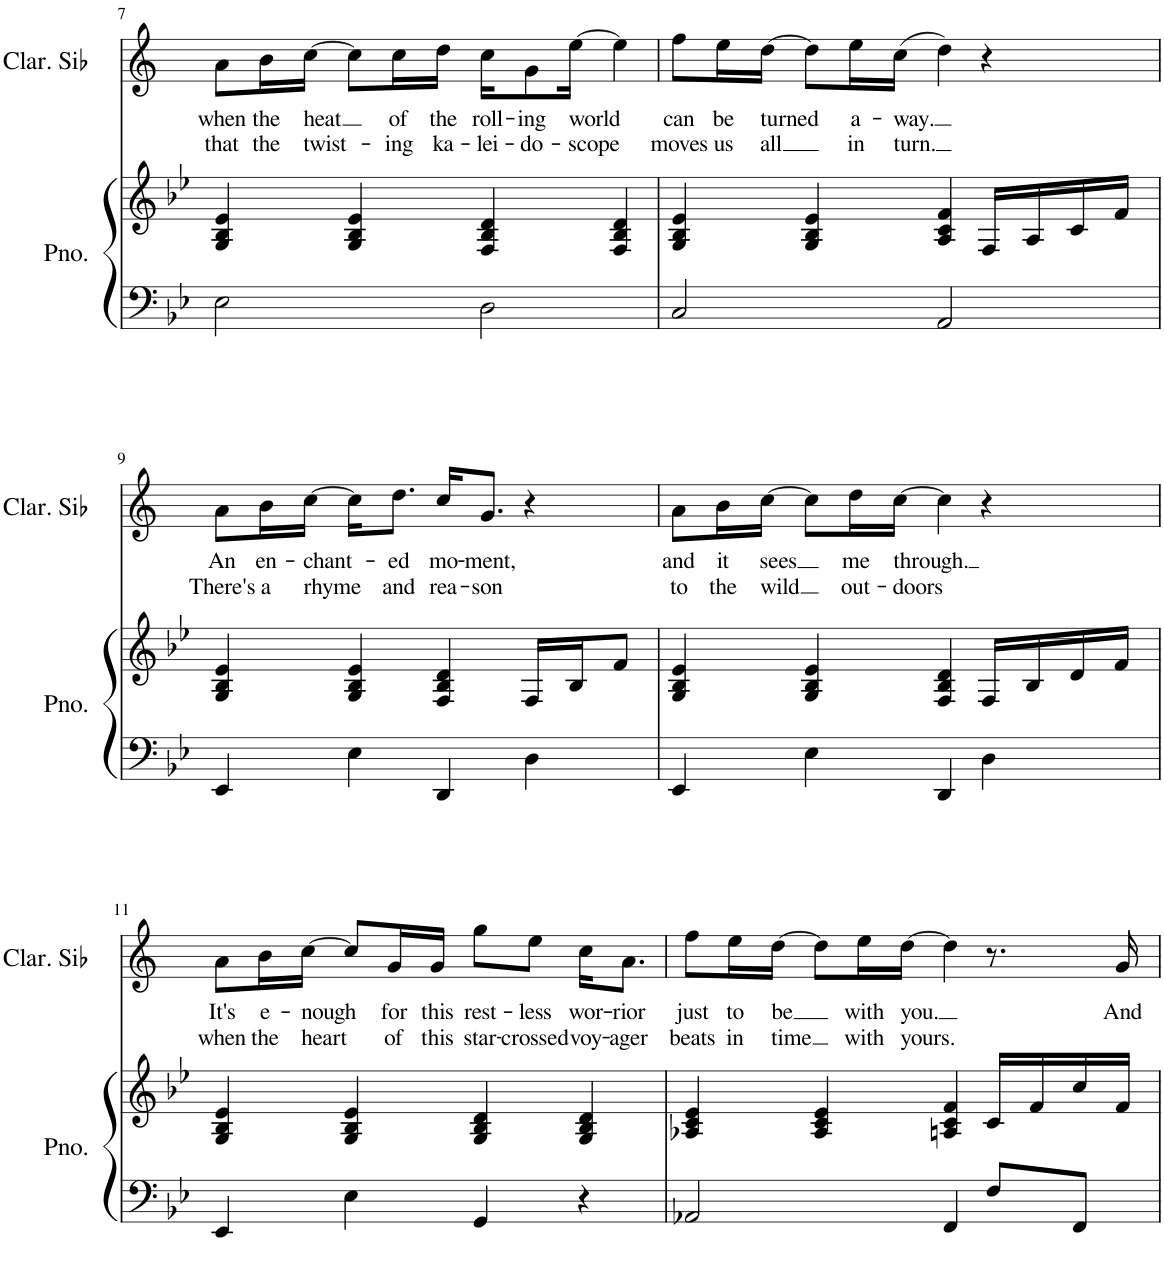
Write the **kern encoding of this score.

**kern	**kern	**kern	**text	**text
*part2	*part2	*part1	*part1	*part1
*staff3	*staff2	*staff1	*staff1	*staff1
*I"Piano	*	*I"Clarinette en Sib	*	*
*I'Pno.	*	*I'Clar. Sib	*	*
!!LO:PB:g=z
*clefF4	*clefG2	*clefG2	*	*
*	*	*Trd1c2	*	*
*k[b-e-]	*k[b-e-]	*k[]	*	*
*M4/4	*M4/4	*M4/4	*	*
=7	=7	=7	=7	=7
!	!	!	!LO:LY:b	!LO:LY:b
2E-\	4G/ 4B-/ 4e-/	8a\L	when	that
!	!	!	!LO:LY:b	!LO:LY:b
.	.	16b\L	the	the
!	!	!	!LO:LY:b	!LO:LY:b
.	.	[16cc\JJ	heat	twist-
.	4G/ 4B-/ 4e-/	8cc\L]	.	.
!	!	!	!LO:LY:b	!LO:LY:b
.	.	16cc\L	of	-ing
!	!	!	!LO:LY:b	!LO:LY:b
.	.	16dd\JJ	the	ka-
!	!	!	!LO:LY:b	!LO:LY:b
2D\	4F/ 4B-/ 4d/	16cc\KL	roll-	-lei-
!	!	!	!LO:LY:b	!LO:LY:b
.	.	8g\	-ing	-do-
!	!	!	!LO:LY:b	!LO:LY:b
.	.	[16ee\Jk	world	scope
.	4F/ 4B-/ 4d/	4ee\]	.	.
=8	=8	=8	=8	=8
!	!	!	!LO:LY:b	!LO:LY:b
2C/	4G/ 4B-/ 4e-/	8ff\L	can	moves
!	!	!	!LO:LY:b	!LO:LY:b
.	.	16ee\L	be	us
!	!	!	!LO:LY:b	!LO:LY:b
.	.	[16dd\JJ	turned	all
.	4G/ 4B-/ 4e-/	8dd\L]	.	.
!	!	!	!LO:LY:b	!LO:LY:b
.	.	16ee\L	a-	in
!	!	!	!LO:LY:b	!LO:LY:b
.	.	(16cc\JJ	-way.	turn.
2AA/	4A/ 4c/ 4f/	4dd\)	.	.
.	16F/LL	4r	.	.
.	16A/	.	.	.
.	16c/	.	.	.
.	16f/JJ	.	.	.
!!LO:LB:g=z
=9	=9	=9	=9	=9
!	!	!	!LO:LY:b	!LO:LY:b
4EE-/	4G/ 4B-/ 4e-/	8a\L	An	There's
!	!	!	!LO:LY:b	!LO:LY:b
.	.	16b\L	en-	a
!	!	!	!LO:LY:b	!LO:LY:b
.	.	[16cc\JJ	-chant-	rhyme
4E-\	4G/ 4B-/ 4e-/	16cc\KL]	.	.
!	!	!	!LO:LY:b	!LO:LY:b
.	.	8.dd\J	-ed	and
!	!	!	!LO:LY:b	!LO:LY:b
4DD/	4F/ 4B-/ 4d/	16cc/KL	mo-	rea-
!	!	!	!LO:LY:b	!LO:LY:b
.	.	8.g/J	-ment,	-son
4D\	16F/LL	4r	.	.
.	16B-/J	.	.	.
.	8f/J	.	.	.
=10	=10	=10	=10	=10
!	!	!	!LO:LY:b	!LO:LY:b
4EE-/	4G/ 4B-/ 4e-/	8a\L	and	to
!	!	!	!LO:LY:b	!LO:LY:b
.	.	16b\L	it	the
!	!	!	!LO:LY:b	!LO:LY:b
.	.	[16cc\JJ	sees	wild
4E-\	4G/ 4B-/ 4e-/	8cc\L]	.	.
!	!	!	!LO:LY:b	!LO:LY:b
.	.	16dd\L	me	out-
!	!	!	!LO:LY:b	!LO:LY:b
.	.	[16cc\JJ	through.	-doors
4DD/	4F/ 4B-/ 4d/	4cc\]	.	.
4D\	16F/LL	4r	.	.
.	16B-/	.	.	.
.	16d/	.	.	.
.	16f/JJ	.	.	.
!!LO:LB:g=z
=11	=11	=11	=11	=11
!	!	!	!LO:LY:b	!LO:LY:b
4EE-/	4G/ 4B-/ 4e-/	8a\L	It's	when
!	!	!	!LO:LY:b	!LO:LY:b
.	.	16b\L	e-	the
!	!	!	!LO:LY:b	!LO:LY:b
.	.	[16cc\JJ	-nough	heart
4E-\	4G/ 4B-/ 4e-/	8cc/L]	.	.
!	!	!	!LO:LY:b	!LO:LY:b
.	.	16g/L	for	of
!	!	!	!LO:LY:b	!LO:LY:b
.	.	16g/JJ	this	this
!	!	!	!LO:LY:b	!LO:LY:b
4GG/	4G/ 4B-/ 4d/	8gg\L	rest-	star-
!	!	!	!LO:LY:b	!LO:LY:b
.	.	8ee\J	-less	-crossed
!	!	!	!LO:LY:b	!LO:LY:b
4r	4G/ 4B-/ 4d/	16cc\KL	wor-	voy-
!	!	!	!LO:LY:b	!LO:LY:b
.	.	8.a\J	-rior	-ager
=12	=12	=12	=12	=12
!	!	!	!LO:LY:b	!LO:LY:b
2AA-X/	4A-X/ 4c/ 4e-/	8ff\L	just	beats
!	!	!	!LO:LY:b	!LO:LY:b
.	.	16ee\L	to	in
!	!	!	!LO:LY:b	!LO:LY:b
.	.	[16dd\JJ	be	time
.	4A-/ 4c/ 4e-/	8dd\L]	.	.
!	!	!	!LO:LY:b	!LO:LY:b
.	.	16ee\L	with	with
!	!	!	!LO:LY:b	!LO:LY:b
.	.	[16dd\JJ	you.	yours.
4FF/	4An/ 4c/ 4f/	4dd\]	.	.
8F/L	16c/LL	8.r	.	.
.	16f/	.	.	.
8FF/J	16cc/	.	.	.
!	!	!	!LO:LY:b	!
.	16f/JJ	16g/	And	.
=	=	=	=	=
*-	*-	*-	*-	*-
